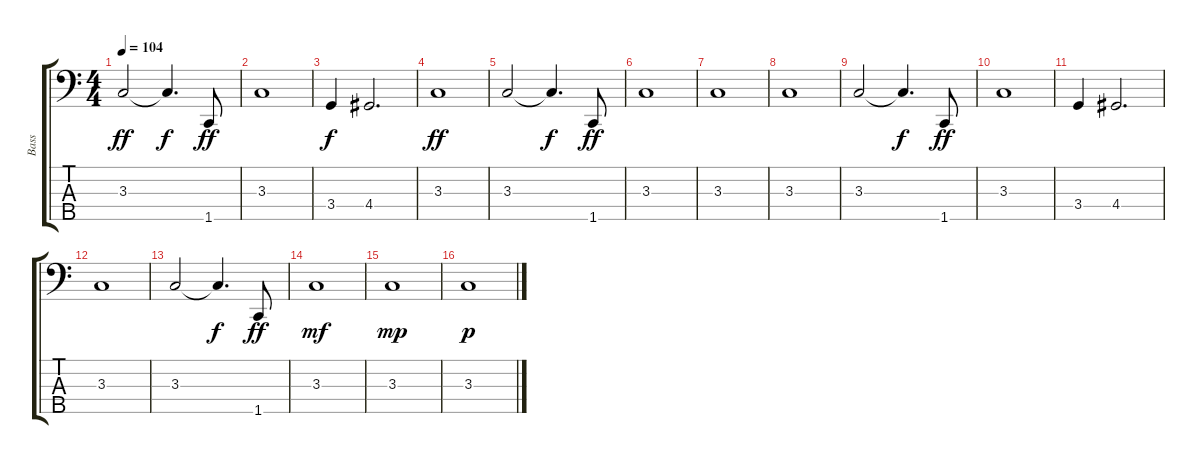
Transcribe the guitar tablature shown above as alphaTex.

\track ("Bass" "Bass") {instrument fretlessbass}
\staff {score tabs}
\tuning (G2 D2 A1 E1 B0) {hide}
\ts (4 4)
\tempo 104
\clef f4
\ks c
3.3.2{dy ff} 3.3{t}.4{d dy f} 1.5.8{dy ff} |
3.3.1 |
3.4.4{dy f} 4.4.2{d} |
3.3.1{dy ff} |
3.3.2 3.3{t}.4{d dy f} 1.5.8{dy ff} |
3.3.1 |
3.3.1 |
3.3.1 |
3.3.2 3.3{t}.4{d dy f} 1.5.8{dy ff} |
3.3.1 |
3.4.4 4.4.2{d} |
3.3.1 |
3.3.2 3.3{t}.4{d dy f} 1.5.8{dy ff} |
3.3.1{dy mf} |
3.3.1{dy mp} |
3.3.1{dy p}
